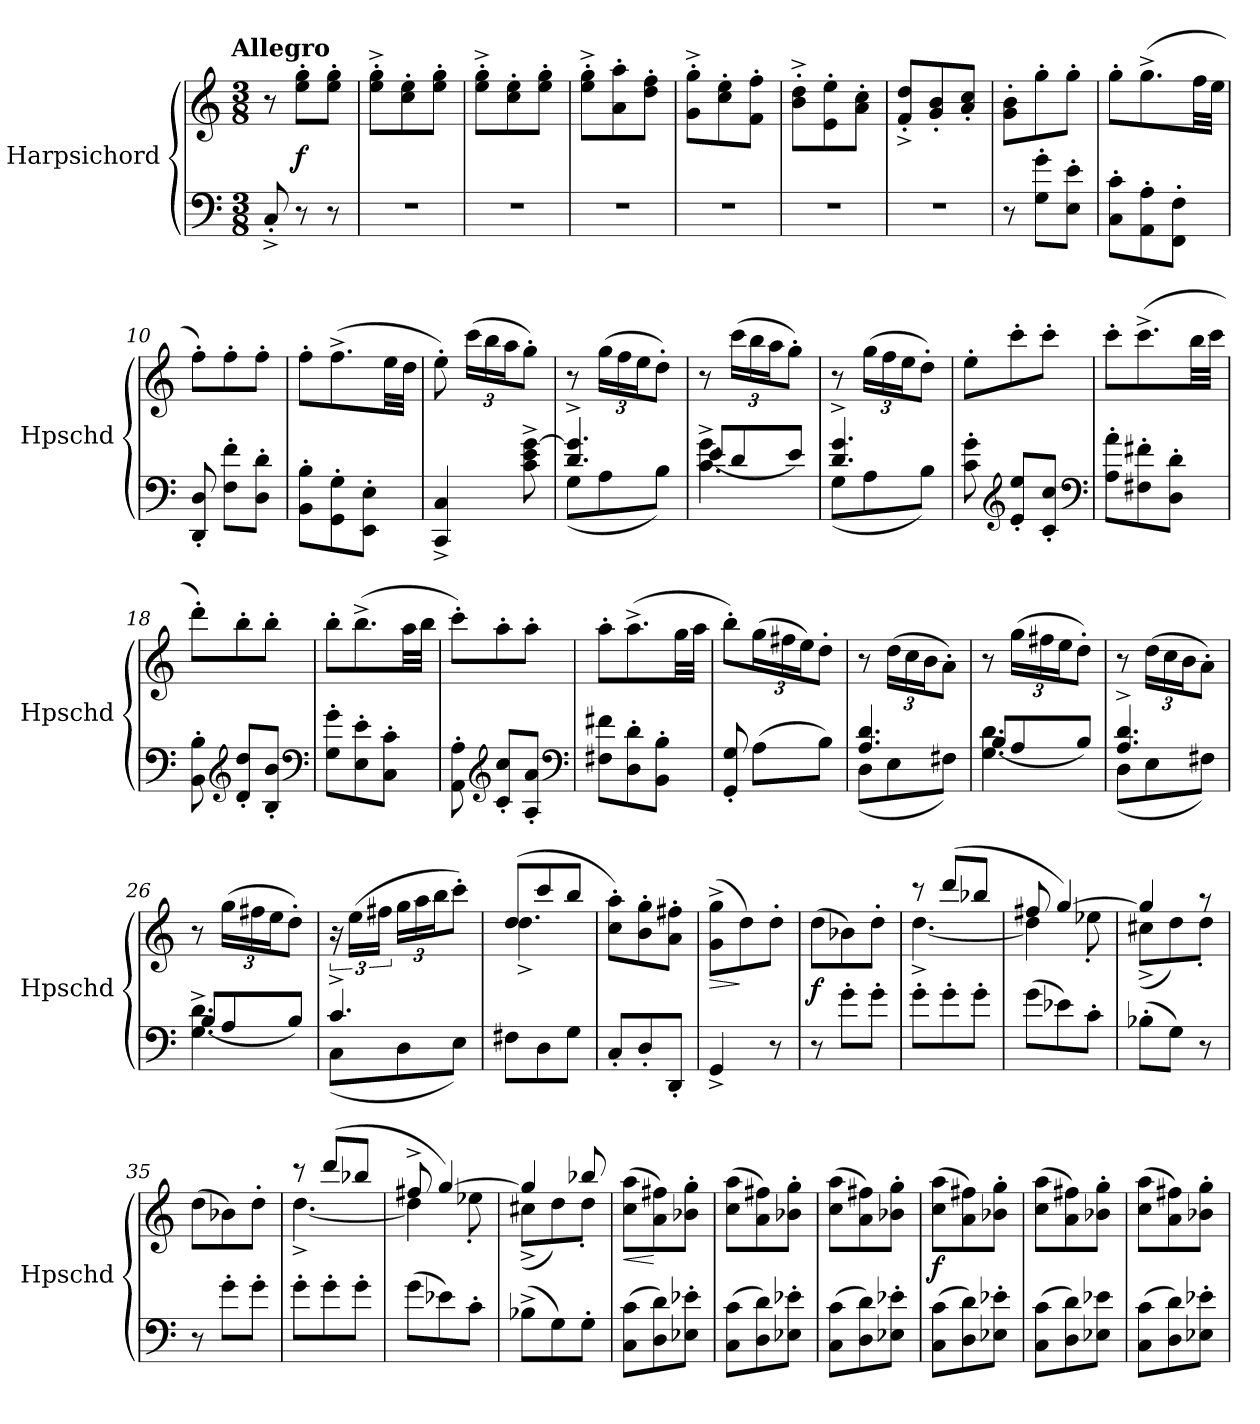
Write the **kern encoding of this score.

**kern	**kern	**dynam
*part1	*part1	*part1
*staff2	*staff1	*staff1/2
*I"Harpsichord	*	*
*I'Hpschd	*	*
*clefF4	*clefG2	*
*k[]	*k[]	*
*C:	*C:	*
!!LO:TX:omd:t=Allegro
*M3/8	*M3/8	*
*MM108	*MM108	*
=1	=1	=1
8C'^/	8r	.
8r	8ee'\ 8gg'\L	f
8r	8ee'\ 8gg'\J	.
=2	=2	=2
4.r	8ee'^\ 8gg'^\L	.
.	8cc'\ 8ee'\	.
.	8ee'\ 8gg'\J	.
=3	=3	=3
4.r	8ee'^\ 8gg'^\L	.
.	8cc'\ 8ee'\	.
.	8ee'\ 8gg'\J	.
=4	=4	=4
4.r	8ee'^\ 8gg'^\L	.
.	8a'\ 8aa'\	.
.	8dd'\ 8ff'\J	.
=5	=5	=5
4.r	8g'^\ 8gg'^\L	.
.	8cc'\ 8ee'\	.
.	8f'\ 8ff'\J	.
=6	=6	=6
4.r	8b'^\ 8dd'^\L	.
.	8e'\ 8ee'\	.
.	8a'\ 8cc'\J	.
=7	=7	=7
4.r	8f'^/ 8dd'^/L	.
.	8g'/ 8b'/	.
.	8a'/ 8cc'/J	.
=8	=8	=8
8r	8g'\ 8b'\L	.
8G'\ 8g'\L	8gg'\	.
8E'\ 8e'\J	8gg'\J	.
=9	=9	=9
8C'\ 8c'\L	8gg'\L	.
8AA'\ 8A'\	(8.gg^\	.
8FF'\ 8F'\J	.	.
.	32ff\LL	.
.	32ee\JJJ	.
=10	=10	=10
8DD'/ 8D'/	8ff'\L)	.
8F'\ 8f'\L	8ff'\	.
8D'\ 8d'\J	8ff'\J	.
=11	=11	=11
8BB'\ 8B'\L	8ff'\L	.
8GG'\ 8G'\	(8.ff^\	.
8EE'\ 8E'\J	.	.
.	32ee\LL	.
.	32dd\JJJ	.
=12	=12	=12
4CC^/ 4C^/	8ee'\)	.
.	(24ccc\LL	.
.	24bb\	.
.	24aa\J	.
8c^\ 8e^\ [8g^\	8gg'\J)	.
=13	=13	=13
*^	*	*
4.d^/ 4.g]^/	(8G\L	8r	.
.	8A\	(24gg\LL	.
.	.	24ff\	.
.	.	24ee\J	.
.	8B\J)	8dd'\J)	.
=14	=14	=14	=14
4.c^\ 4.g^\	(8e/L	8r	.
.	8d/	(24ccc\LL	.
.	.	24bb\	.
.	.	24aa\J	.
.	8e/J)	8gg'\J)	.
=15	=15	=15	=15
4.d^/ 4.g^/	(8G\L	8r	.
.	8A\	(24gg\LL	.
.	.	24ff\	.
.	.	24ee\J	.
.	8B\J)	8dd'\J)	.
*v	*v	*	*
=16	=16	=16
8c'\ 8g'\	8ee'\L	.
*clefG2	*	*
8e'/ 8ee'/L	8ccc'\	.
8c'/ 8cc'/J	8ccc'\J	.
*clefF4	*	*
=17	=17	=17
8A'\ 8a'\L	8ccc'\L	.
8F#X'\ 8f#X'\	(8.ccc^\	.
8D'\ 8d'\J	.	.
.	32bb\LL	.
.	32ccc\JJJ	.
=18	=18	=18
8BB'\ 8B'\	8ddd'\L)	.
*clefG2	*	*
8d'/ 8dd'/L	8bb'\	.
8B'/ 8b'/J	8bb'\J	.
*clefF4	*	*
=19	=19	=19
8G'\ 8g'\L	8bb'\L	.
8E'\ 8e'\	(8.bb^\	.
8C'\ 8c'\J	.	.
.	32aa\LL	.
.	32bb\JJJ	.
=20	=20	=20
8AA'\ 8A'\	8ccc'\L)	.
*clefG2	*	*
8c'/ 8cc'/L	8aa'\	.
8A'/ 8a'/J	8aa'\J	.
*clefF4	*	*
=21	=21	=21
8F#X\ 8f#X\L	8aa'\L	.
8D'\ 8d'\	(8.aa^\	.
8BB'\ 8B'\J	.	.
.	32gg\LL	.
.	32aa\JJJ	.
=22	=22	=22
8GG'/ 8G'/	8bb'\L)	.
(8A\L	(24gg\L	.
.	24ff#X\	.
.	24ee\J)	.
8B\J)	8dd'\J	.
=23	=23	=23
*^	*	*
4.A/ 4.d/	(8D\L	8r	.
.	8E\	(24dd\LL	.
.	.	24cc\	.
.	.	24b\J	.
.	8F#X\J)	8a'\J)	.
=24	=24	=24	=24
4.G\ 4.d\	(8B/L	8r	.
.	8A/	(24gg\LL	.
.	.	24ff#X\	.
.	.	24ee\J	.
.	8B/J)	8dd'\J)	.
=25	=25	=25	=25
4.A^/ 4.d^/	(8D\L	8r	.
.	8E\	(24dd\LL	.
.	.	24cc\	.
.	.	24b\J	.
.	8F#X\J)	8a'\J)	.
=26	=26	=26	=26
4.G^\ 4.d^\	(8B/L	8r	.
.	8A/	(24gg\LL	.
.	.	24ff#X\	.
.	.	24ee\J	.
.	8B/J)	8dd'\J)	.
=27	=27	=27	=27
4.c^/	(8C\L	24r	.
.	.	(24ee\LL	.
.	.	24ff#X\JJ	.
.	8D\	24gg\LL	.
.	.	24aa\	.
.	.	24bb\J	.
.	8E\J)	8ccc'\J)	.
*v	*v	*	*
=28	=28	=28
*	*^	*
8F#X\L	(8dd/L	4.dd^\	.
8D\	8ccc/	.	.
8G\J	8bb/J	.	.
*	*v	*v	*
=29	=29	=29
8C'/L	8cc'\ 8aa'\L)	.
8D'/	8b'\ 8gg'\	.
8DD'/J	8a'\ 8ff#X'\J	.
=30	=30	=30
!	!	!LO:HP:b
4GG^/	(8g^\ 8gg^\L	>
.	8dd\)	]
8r	8dd'\J	.
=31	=31	=31
8r	(8dd\L	f
8g'\L	8b-X\)	.
8g'\J	8dd'\J	.
=32	=32	=32
*	*^	*
8g'\L	8r	[4.dd^\	.
8g'\	(8ddd/L	.	.
8g'\J	8bb-X/J	.	.
=33	=33	=33	=33
(8g\L	8ff#X/	4dd\]	.
8e-X\)	[4gg/)	.	.
8c'\J	.	8ee-X'\	.
=34	=34	=34	=34
(8B-X'\L	4gg/]	(8cc#X^\L	.
8G\J)	.	8dd\)	.
8r	8r	8dd'\J	.
*	*v	*v	*
=35	=35	=35
8r	(8dd\L	.
8g'\L	8b-X\)	.
8g'\J	8dd'\J	.
=36	=36	=36
*	*^	*
8g'\L	8r	[4.dd^\	.
8g'\	(8ddd/L	.	.
8g'\J	8bb-X/J	.	.
=37	=37	=37	=37
(8g\L	8ff#X^/	4dd\]	.
8e-X\)	[4gg/)	.	.
8c'\J	.	8ee-X'\	.
=38	=38	=38	=38
(8B-X^\L	4gg/]	(8cc#X^\L	.
8G\)	.	8dd\)	.
8G'\J	8bb-X/	8dd'\J	.
=39	=39	=39	=39
!	!	!	!LO:HP:b
*	*v	*v	*
(8C\ 8c\L	(8cc\ 8aa\L	<
8D\ 8d\)	8a\ 8ff#X\)	[
8E-X'\ 8e-X'\J	8b-X'\ 8gg'\J	.
=40	=40	=40
(8C\ 8c\L	(8cc\ 8aa\L	.
8D\ 8d\)	8a\ 8ff#X\)	.
8E-X'\ 8e-X'\J	8b-X'\ 8gg'\J	.
=41	=41	=41
(8C\ 8c\L	(8cc\ 8aa\L	.
8D\ 8d\)	8a\ 8ff#X\)	.
8E-X'\ 8e-X'\J	8b-X'\ 8gg'\J	.
=42	=42	=42
(8C\ 8c\L	(8cc\ 8aa\L	f
8D\ 8d\)	8a\ 8ff#X\)	.
8E-X'\ 8e-X'\J	8b-X'\ 8gg'\J	.
=43	=43	=43
(8C\ 8c\L	(8cc\ 8aa\L	.
8D\ 8d\)	8a\ 8ff#X\)	.
8E-X\ 8e-X\J	8b-X'\ 8gg'\J	.
=44	=44	=44
(8C\ 8c\L	(8cc\ 8aa\L	.
8D\ 8d\)	8a\ 8ff#X\)	.
8E-X'\ 8e-X'\J	8b-X'\ 8gg'\J	.
=	=	=
*-	*-	*-
